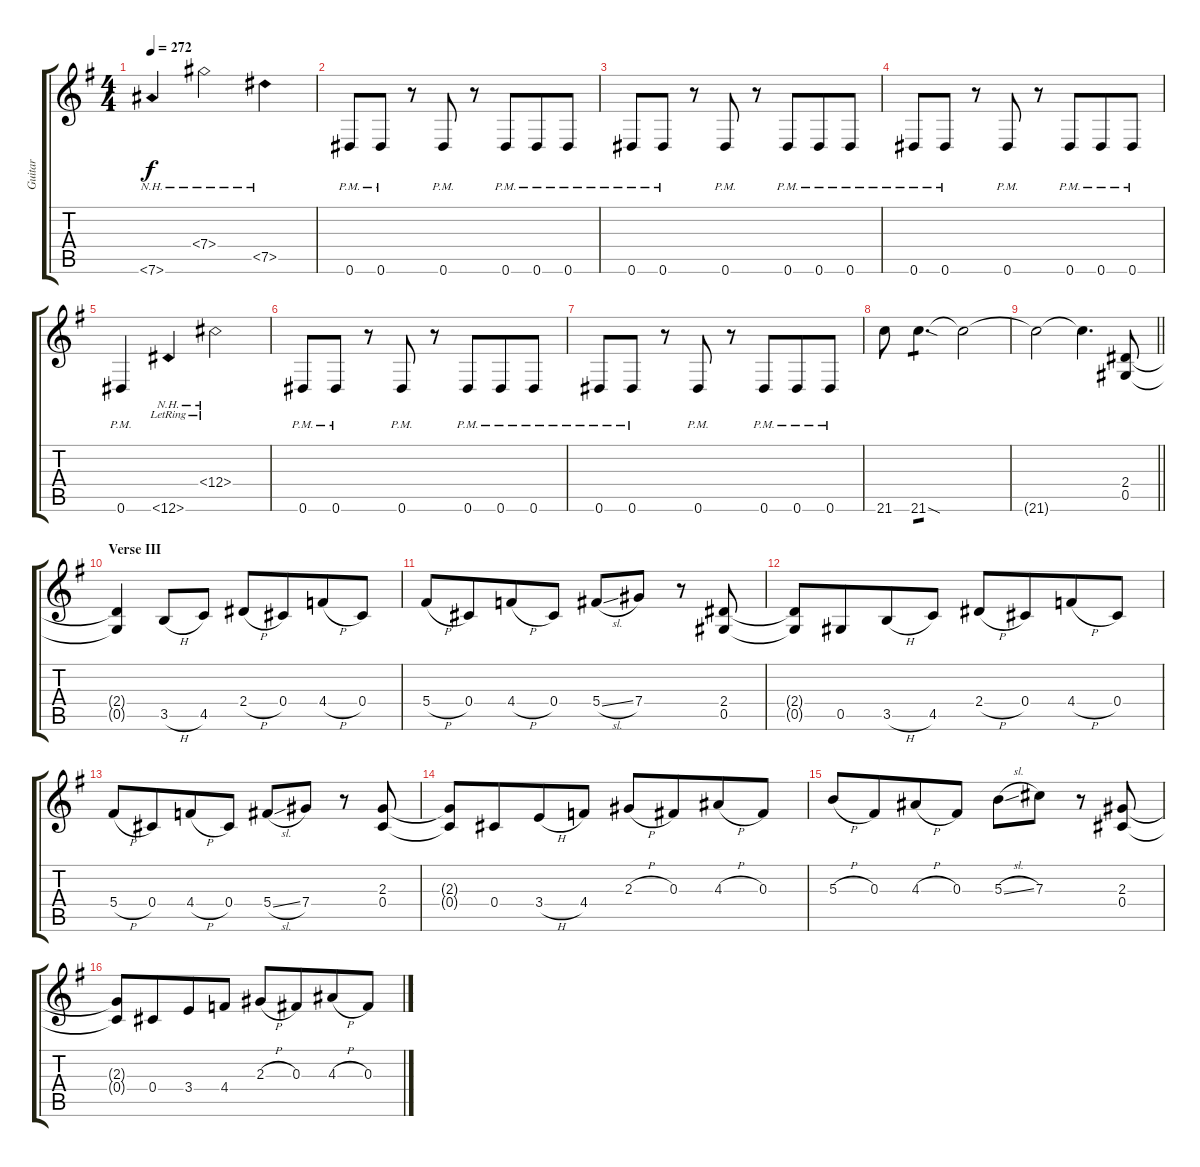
\track ("Guitar" "Guitar") {instrument distortionguitar}
\staff {score tabs}
\tuning (Eb4 Bb3 Gb3 Db3 Ab2 Eb2) {hide}
\ts (4 4)
\tempo 272
\clef g2
\ks g
7.6{nh}.4{dy f} 7.4{nh}.2 7.5{nh}.4 |
0.6{pm}.8 0.6{pm}.8 r.8 0.6{pm}.8 r.8 0.6{pm}.8{beam merge} 0.6{pm}.8 0.6{pm}.8 |
0.6{pm}.8 0.6{pm}.8 r.8 0.6{pm}.8 r.8 0.6{pm}.8{beam merge} 0.6{pm}.8 0.6{pm}.8 |
0.6{pm}.8 0.6{pm}.8 r.8 0.6{pm}.8 r.8 0.6{pm}.8{beam merge} 0.6{pm}.8 0.6{pm}.8 |
0.6{pm}.4 12.6{nh lr}.4 12.4{nh lr}.2 |
0.6{pm}.8 0.6{pm}.8 r.8 0.6{pm}.8 r.8 0.6{pm}.8{beam merge} 0.6{pm}.8 0.6{pm}.8 |
0.6{pm}.8 0.6{pm}.8 r.8 0.6{pm}.8 r.8 0.6{pm}.8{beam merge} 0.6{pm}.8 0.6{pm}.8 |
21.6.8 21.6{sod}.4{d tp 1} 21.6{t}.2 |
\barLineRight lightlight
21.6{t}.2 21.6{t}.4{d} (2.4 0.5).8 |
\section ("" "Verse III")
(2.4{t} 0.5{t}).4 3.5{h}.8 4.5.8 2.4{h}.8 0.4.8{beam merge} 4.4{h}.8 0.4.8 |
5.4{h}.8 0.4.8{beam merge} 4.4{h}.8 0.4.8 5.4{sl}.8 7.4.8 r.8 (2.4 0.5).8 |
(2.4{t} 0.5{t}).8 0.5.8{beam merge} 3.5{h}.8 4.5.8 2.4{h}.8 0.4.8{beam merge} 4.4{h}.8 0.4.8 |
5.4{h}.8 0.4.8{beam merge} 4.4{h}.8 0.4.8 5.4{sl}.8 7.4.8 r.8 (2.3 0.4).8 |
(2.3{t} 0.4{t}).8 0.4.8{beam merge} 3.4{h}.8 4.4.8 2.3{h}.8 0.3.8{beam merge} 4.3{h}.8 0.3.8 |
5.3{h}.8 0.3.8{beam merge} 4.3{h}.8 0.3.8 5.3{sl}.8 7.3.8 r.8 (2.3 0.4).8 |
(2.3{t} 0.4{t}).8 0.4.8{beam merge} 3.4.8 4.4.8 2.3{h}.8 0.3.8{beam merge} 4.3{h}.8 0.3.8
